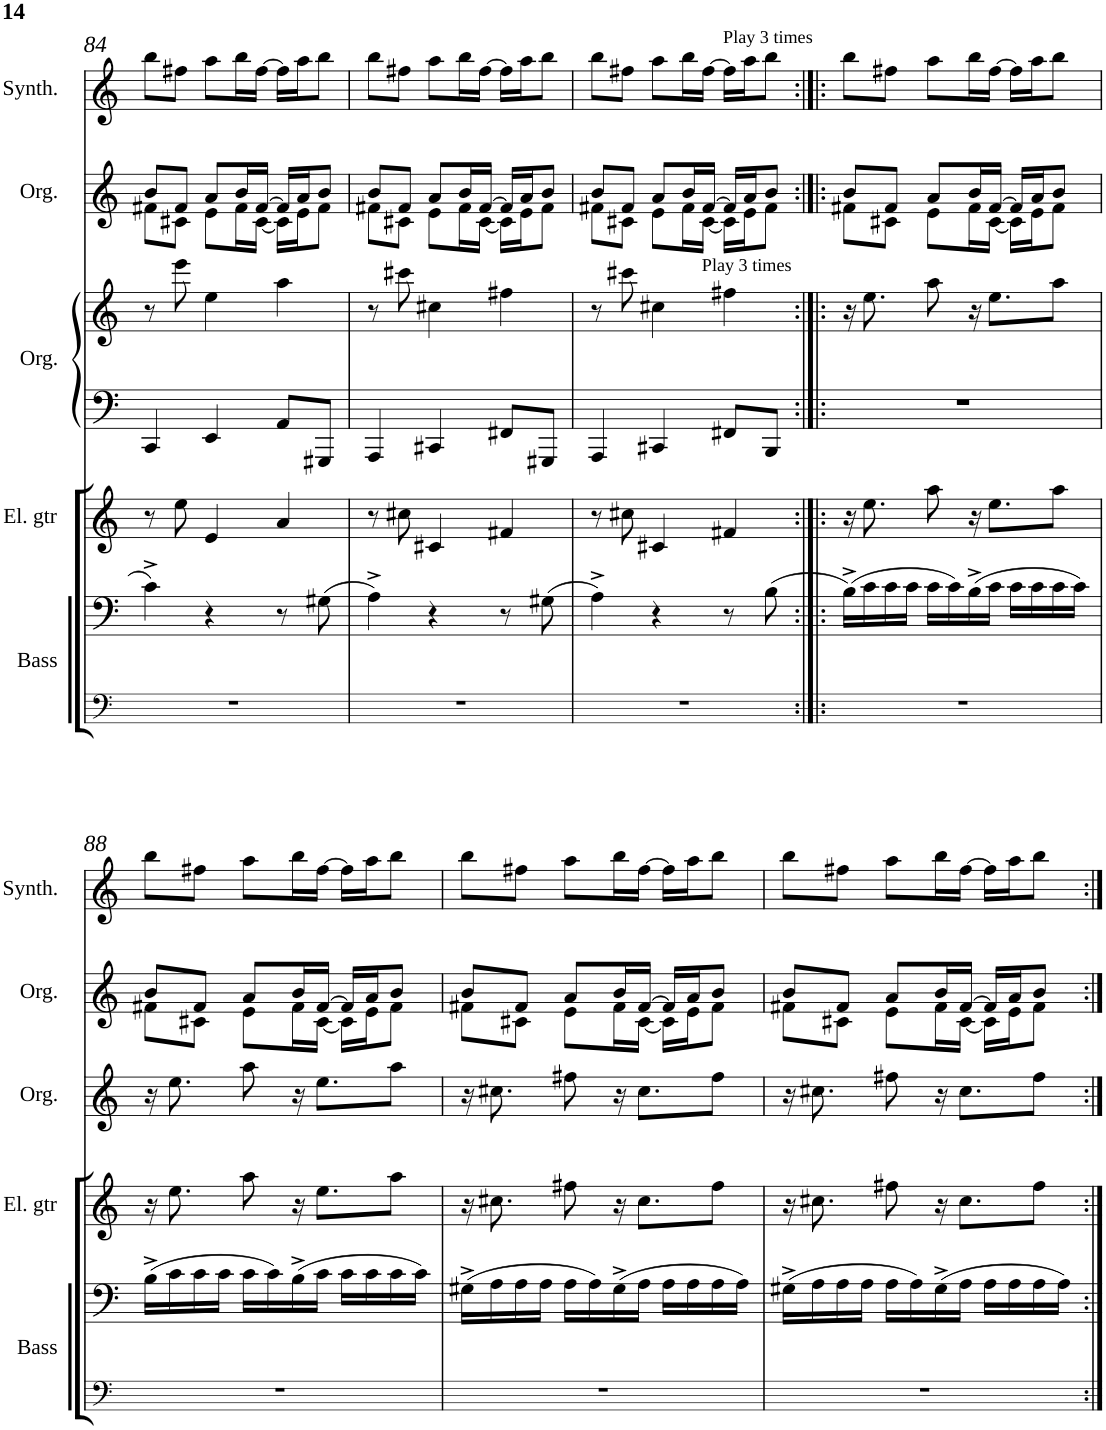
**kern	**kern	**kern	**kern	**kern	**kern	**kern	**kern
*part6	*part6	*part5	*part4	*part4	*part3	*part2	*part1
*staff8	*staff7	*staff6	*staff5	*staff4	*staff3	*staff2	*staff1
*I"Bass guitar	*	*I"Electric guitar	*I"Organ	*	*I"Organ	*I"Synthesizer	*I"Voice
*I'Bass	*	*I'El. gtr	*I'Org.	*	*I'Org.	*I'Synth.	*I'Voice
!!LO:PB:g=z
*clefF4	*clefF4	*clefG2	*clefF4	*clefG2	*clefG2	*clefG2	*clefG2
*Trd7c12	*Trd7c12	*Trd7c12	*	*	*	*	*
*k[]	*k[]	*k[]	*k[]	*k[]	*k[]	*k[]	*k[]
*M3/4	*M3/4	*M3/4	*M3/4	*M3/4	*M3/4	*M3/4	*M3/4
=84	=84	=84	=84	=84	=84	=84	=84
*	*	*	*	*	*^	*	*
2.r	4c^\	8r	4CC/	8r	8b/L	8f#X\L	8bb\L	2.r
.	.	8ee\	.	8eee\	8f#/J	8c#X\J	8ff#X\J	.
.	4r	4e/	4EE/	4ee\	8a/L	8e\L	8aa\L	.
.	.	.	.	.	16b/L	16f#\L	16bb\L	.
.	.	.	.	.	[>16f#/JJ	[<16c#\JJ	[>16ff#\JJ	.
.	8r	4a/	8AA/L	4aa\	16f#/LL]	16c#\LL]	16ff#\LL]	.
.	.	.	.	.	16a/J	16e\J	16aa\J	.
.	(>8G#X\	.	8GGG#X/J	.	8b/J	8f#\J	8bb\J	.
=85	=85	=85	=85	=85	=85	=85	=85	=85
2.r	4A^\)	8r	4AAA/	8r	8b/L	8f#X\L	8bb\L	2.r
.	.	8cc#X\	.	8ccc#X\	8f#/J	8c#X\J	8ff#X\J	.
.	4r	4c#X/	4CC#X/	4cc#X\	8a/L	8e\L	8aa\L	.
.	.	.	.	.	16b/L	16f#\L	16bb\L	.
.	.	.	.	.	[>16f#/JJ	[<16c#\JJ	[>16ff#\JJ	.
.	8r	4f#X/	8FF#X/L	4ff#X\	16f#/LL]	16c#\LL]	16ff#\LL]	.
.	.	.	.	.	16a/J	16e\J	16aa\J	.
.	(>8G#X\	.	8GGG#X/J	.	8b/J	8f#\J	8bb\J	.
=86	=86	=86	=86	=86	=86	=86	=86	=86
*	*	*	*	*^	*	*	*	*
2.r	4A^\)	8r	4AAA/	8r	4..ryy	8b/L	8f#X\L	8bb\L	2.r
.	.	8cc#X\	.	8ccc#X\	.	8f#/J	8c#X\J	8ff#X\J	.
.	4r	4c#X/	4CC#X/	4cc#X\	.	8a/L	8e\L	8aa\L	.
.	.	.	.	.	.	16b/L	16f#\L	16bb\L	.
!	!	!	!	!	!LO:TX:a:t=Play 3 times	!	!	!	!
.	.	.	.	.	4ryy	[>16f#/JJ	[<16c#\JJ	[>16ff#\JJ	.
!	!	!	!	!	!	!	!	!LO:TX:a:t=Play 3 times	!
.	8r	4f#X/	8FF#X/L	4ff#X\	.	16f#/LL]	16c#\LL]	16ff#\LL]	.
.	.	.	.	.	.	16a/J	16e\J	16aa\J	.
.	(>8B\	.	8BBB/J	.	.	8b/J	8f#\J	8bb\J	.
.	.	.	.	.	16ryy	.	.	.	.
*	*	*	*	*v	*v	*	*	*	*
=87:|!|:	=87:|!|:	=87:|!|:	=87:|!|:	=87:|!|:	=87:|!|:	=87:|!|:	=87:|!|:	=87:|!|:
2.r	(>16B^\LL)	16r	2.r	16r	8b/L	8f#X\L	8bb\L	2.r
.	16c\	8.ee\	.	8.ee\	.	.	.	.
.	16c\	.	.	.	8f#/J	8c#X\J	8ff#X\J	.
.	16c\JJ	.	.	.	.	.	.	.
.	16c\LL	8aa\	.	8aa\	8a/L	8e\L	8aa\L	.
.	16c\)	.	.	.	.	.	.	.
.	(>16B^\	16r	.	16r	16b/L	16f#\L	16bb\L	.
.	16c\JJ	8.ee\L	.	8.ee\L	[>16f#/JJ	[<16c#\JJ	[>16ff#\JJ	.
.	16c\LL	.	.	.	16f#/LL]	16c#\LL]	16ff#\LL]	.
.	16c\	.	.	.	16a/J	16e\J	16aa\J	.
.	16c\	8aa\J	.	8aa\J	8b/J	8f#\J	8bb\J	.
.	16c\JJ)	.	.	.	.	.	.	.
!!LO:LB:g=z
=88	=88	=88	=88	=88	=88	=88	=88	=88
2.r	(>16B^\LL	16r	2.r	16r	8b/L	8f#X\L	8bb\L	2.r
.	16c\	8.ee\	.	8.ee\	.	.	.	.
.	16c\	.	.	.	8f#/J	8c#X\J	8ff#X\J	.
.	16c\JJ	.	.	.	.	.	.	.
.	16c\LL	8aa\	.	8aa\	8a/L	8e\L	8aa\L	.
.	16c\)	.	.	.	.	.	.	.
.	(>16B^\	16r	.	16r	16b/L	16f#\L	16bb\L	.
.	16c\JJ	8.ee\L	.	8.ee\L	[>16f#/JJ	[<16c#\JJ	[>16ff#\JJ	.
.	16c\LL	.	.	.	16f#/LL]	16c#\LL]	16ff#\LL]	.
.	16c\	.	.	.	16a/J	16e\J	16aa\J	.
.	16c\	8aa\J	.	8aa\J	8b/J	8f#\J	8bb\J	.
.	16c\JJ)	.	.	.	.	.	.	.
=89	=89	=89	=89	=89	=89	=89	=89	=89
2.r	(>16G#X^\LL	16r	2.r	16r	8b/L	8f#X\L	8bb\L	2.r
.	16A\	8.cc#X\	.	8.cc#X\	.	.	.	.
.	16A\	.	.	.	8f#/J	8c#X\J	8ff#X\J	.
.	16A\JJ	.	.	.	.	.	.	.
.	16A\LL	8ff#X\	.	8ff#X\	8a/L	8e\L	8aa\L	.
.	16A\)	.	.	.	.	.	.	.
.	(>16G#^\	16r	.	16r	16b/L	16f#\L	16bb\L	.
.	16A\JJ	8.cc#\L	.	8.cc#\L	[>16f#/JJ	[<16c#\JJ	[>16ff#\JJ	.
.	16A\LL	.	.	.	16f#/LL]	16c#\LL]	16ff#\LL]	.
.	16A\	.	.	.	16a/J	16e\J	16aa\J	.
.	16A\	8ff#\J	.	8ff#\J	8b/J	8f#\J	8bb\J	.
.	16A\JJ)	.	.	.	.	.	.	.
=90	=90	=90	=90	=90	=90	=90	=90	=90
2.r	(>16G#X^\LL	16r	2.r	16r	8b/L	8f#X\L	8bb\L	2.r
.	16A\	8.cc#X\	.	8.cc#X\	.	.	.	.
.	16A\	.	.	.	8f#/J	8c#X\J	8ff#X\J	.
.	16A\JJ	.	.	.	.	.	.	.
.	16A\LL	8ff#X\	.	8ff#X\	8a/L	8e\L	8aa\L	.
.	16A\)	.	.	.	.	.	.	.
.	(>16G#^\	16r	.	16r	16b/L	16f#\L	16bb\L	.
.	16A\JJ	8.cc#\L	.	8.cc#\L	[>16f#/JJ	[<16c#\JJ	[>16ff#\JJ	.
.	16A\LL	.	.	.	16f#/LL]	16c#\LL]	16ff#\LL]	.
.	16A\	.	.	.	16a/J	16e\J	16aa\J	.
.	16A\	8ff#\J	.	8ff#\J	8b/J	8f#\J	8bb\J	.
.	16A\JJ)	.	.	.	.	.	.	.
*	*	*	*	*	*v	*v	*	*
=:|!	=:|!	=:|!	=:|!	=:|!	=:|!	=:|!	=:|!
*-	*-	*-	*-	*-	*-	*-	*-
